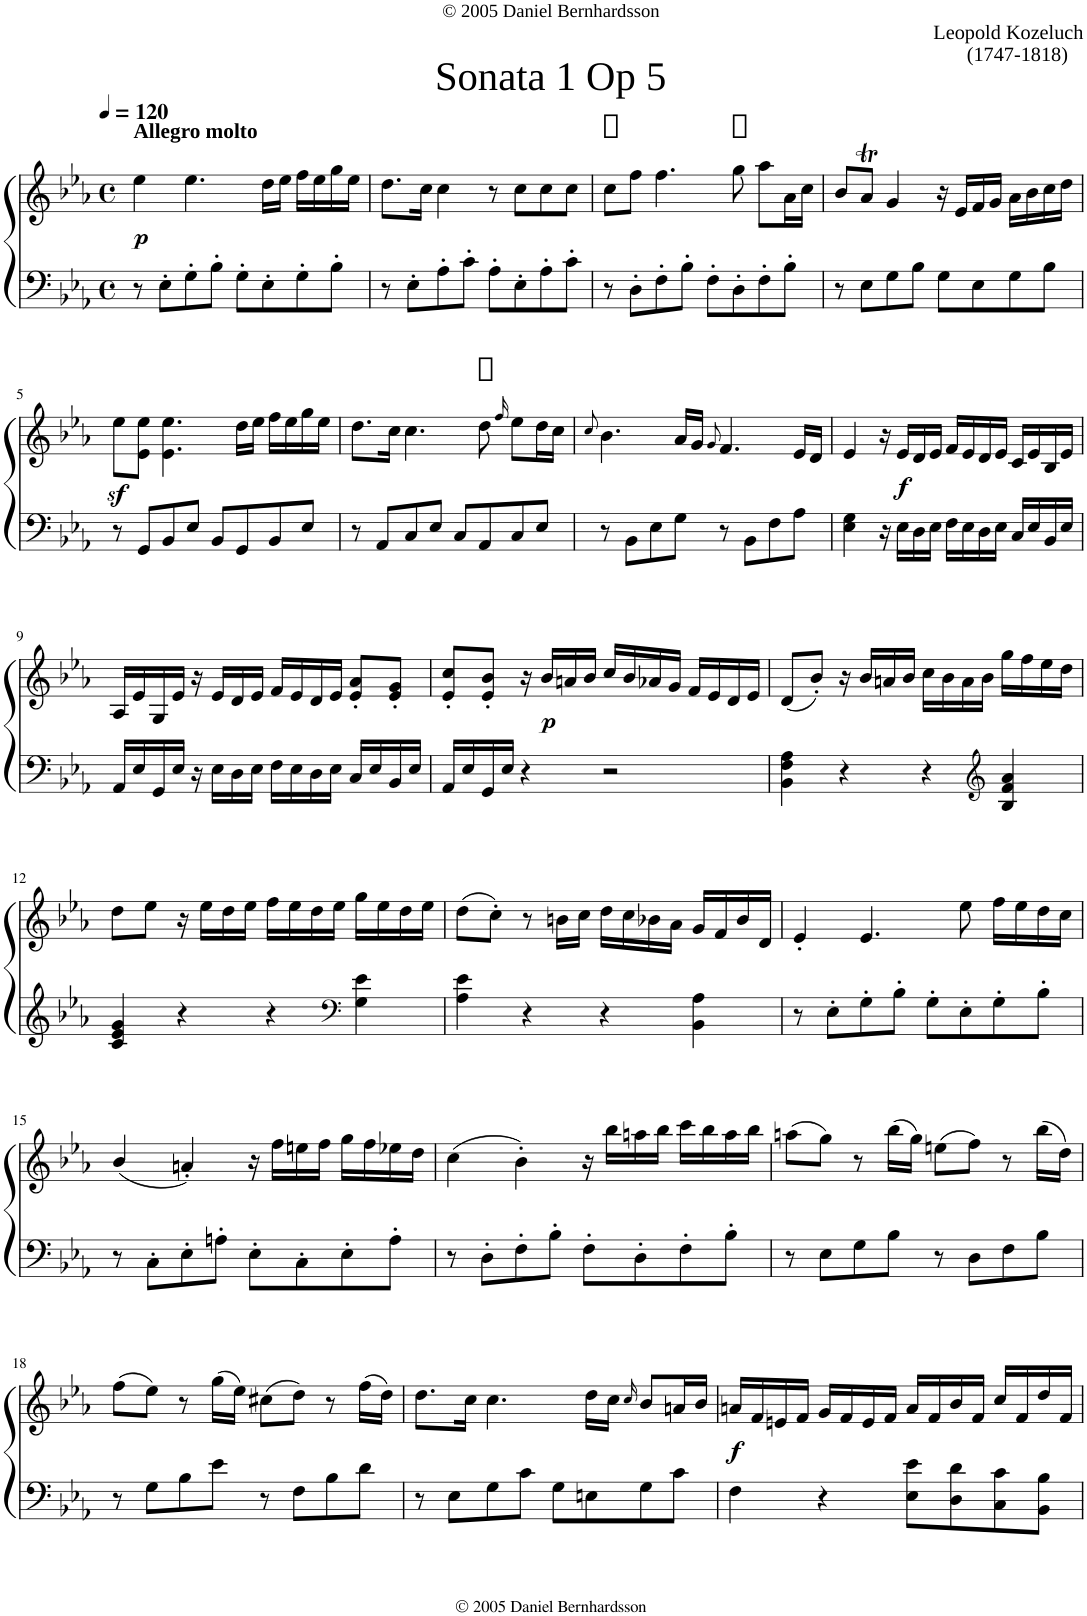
**kern	**kern	**dynam
*part1	*part1	*part1
*staff2	*staff1	*staff1/2
*I"Piano	*	*
*I'Pno.	*	*
*clefF4	*clefG2	*
*k[b-e-a-]	*k[b-e-a-]	*
*E-:	*E-:	*
*M4/4	*M4/4	*
*met(c)	*met(c)	*
*MM120	*MM120	*
=1	=1	=1
!	!LO:TX:a:B:t=Allegro molto	!
!	!	!LO:DY:b
8r	4ee-\	p
8E-'\L	.	.
8G'\	4.ee-\	.
8B-'\J	.	.
8G'\L	.	.
8E-'\	16dd\LL	.
.	16ee-\JJ	.
8G'\	16ff\LL	.
.	16ee-\	.
8B-'\J	16gg\	.
.	16ee-\JJ	.
=2	=2	=2
8r	8.dd\L	.
8E-'\L	.	.
.	16cc\Jk	.
8A-'\	4cc\	.
8c'\J	.	.
8A-'\L	8r	.
8E-'\	8cc\L	.
8A-'\	8cc\	.
8c'\J	8cc\J	.
=3	=3	=3
8r	8cc\L	.
8D'\L	8ff\J	.
8F'\	4.ff\	.
8B-'\J	.	.
8F'\L	.	.
8D'\	8gg\	.
8F'\	8aa-\L	.
8B-'\J	16a-\L	.
.	16cc\JJ	.
=4	=4	=4
8r	8b-/L	.
8E-\L	8a-T/J	.
8G\	4g/	.
8B-\J	.	.
8G\L	16r	.
.	16e-/LL	.
8E-\	16f/	.
.	16g/JJ	.
8G\	16a-\LL	.
.	16b-\	.
8B-\J	16cc\	.
.	16dd\JJ	.
!!LO:LB:g=z
=5	=5	=5
8r	8ee-z<\L	.
8GG/L	8e-\ 8ee-\J	.
8BB-/	4.e-\ 4.ee-\	.
8E-/J	.	.
8BB-/L	.	.
8GG/	16dd\LL	.
.	16ee-\JJ	.
8BB-/	16ff\LL	.
.	16ee-\	.
8E-/J	16gg\	.
.	16ee-\JJ	.
=6	=6	=6
8r	8.dd\L	.
8AA-/L	.	.
.	16cc\Jk	.
8C/	4.cc\	.
8E-/J	.	.
8C/L	.	.
8AA-/	8dd\	.
.	16qff/	.
8C/	8ee-\L	.
8E-/J	16dd\L	.
.	16cc\JJ	.
=7	=7	=7
.	8qcc/	.
8r	4.b-\	.
8BB-\L	.	.
8E-\	.	.
8G\J	16a-/LL	.
.	16g/JJ	.
.	8qg/	.
8r	4.f/	.
8BB-\L	.	.
8F\	.	.
8A-\J	16e-/LL	.
.	16d/JJ	.
=8	=8	=8
4E-\ 4G\	4e-/	.
16r	16r	.
!	!	!LO:DY:b
16E-\LL	16e-/LL	f
16D\	16d/	.
16E-\JJ	16e-/JJ	.
16F\LL	16f/LL	.
16E-\	16e-/	.
16D\	16d/	.
16E-\JJ	16e-/JJ	.
16C/LL	16c/LL	.
16E-/	16e-/	.
16BB-/	16B-/	.
16E-/JJ	16e-/JJ	.
!!LO:LB:g=z
=9	=9	=9
16AA-/LL	16A-/LL	.
16E-/	16e-/	.
16GG/	16G/	.
16E-/JJ	16e-/JJ	.
16r	16r	.
16E-\LL	16e-/LL	.
16D\	16d/	.
16E-\JJ	16e-/JJ	.
16F\LL	16f/LL	.
16E-\	16e-/	.
16D\	16d/	.
16E-\JJ	16e-/JJ	.
16C/LL	8e-/' 8a-/'L	.
16E-/	.	.
16BB-/	8e-/' 8g/'J	.
16E-/JJ	.	.
=10	=10	=10
16AA-/LL	8e-/' 8cc/'L	.
16E-/	.	.
16GG/	8e-/' 8b-/'J	.
16E-/JJ	.	.
4r	16r	.
!	!	!LO:DY:b
.	16b-/LL	p
.	16an/	.
.	16b-/JJ	.
2r	16cc/LL	.
.	16b-/	.
.	16a-X/	.
.	16g/JJ	.
.	16f/LL	.
.	16e-/	.
.	16d/	.
.	16e-/JJ	.
=11	=11	=11
4BB-\ 4F\ 4A-\	(8d/L	.
.	8b-'/J)	.
4r	16r	.
.	16b-/LL	.
.	16an/	.
.	16b-/JJ	.
4r	16cc\LL	.
.	16b-\	.
.	16a\	.
.	16b-\JJ	.
*clefG2	*	*
4B-/ 4f/ 4a-/	16gg\LL	.
.	16ff\	.
.	16ee-\	.
.	16dd\JJ	.
!!LO:LB:g=z
=12	=12	=12
4c/ 4e-/ 4g/	8dd\L	.
.	8ee-\J	.
4r	16r	.
.	16ee-\LL	.
.	16dd\	.
.	16ee-\JJ	.
4r	16ff\LL	.
.	16ee-\	.
.	16dd\	.
.	16ee-\JJ	.
*clefF4	*	*
4G\ 4e-\	16gg\LL	.
.	16ee-\	.
.	16dd\	.
.	16ee-\JJ	.
=13	=13	=13
4A-\ 4e-\	(8dd\L	.
.	8cc'\J)	.
4r	8r	.
.	16bn\LL	.
.	16cc\JJ	.
4r	16dd\LL	.
.	16cc\	.
.	16b-X\	.
.	16a-\JJ	.
4BB-\ 4A-\	16g/LL	.
.	16f/	.
.	16b-/	.
.	16d/JJ	.
=14	=14	=14
8r	4e-'/	.
8E-'\L	.	.
8G'\	4.e-/	.
8B-'\J	.	.
8G'\L	.	.
8E-'\	8ee-\	.
8G'\	16ff\LL	.
.	16ee-\	.
8B-'\J	16dd\	.
.	16cc\JJ	.
!!LO:LB:g=z
=15	=15	=15
8r	(4b-/	.
8C'\L	.	.
8E-'\	4an'/)	.
8An'\J	.	.
8E-'\L	16r	.
.	16ff\LL	.
8C'\	16een\	.
.	16ff\JJ	.
8E-'\	16gg\LL	.
.	16ff\	.
8A'\J	16ee-X\	.
.	16dd\JJ	.
=16	=16	=16
8r	(4cc\	.
8D'\L	.	.
8F'\	4b-'\)	.
8B-'\J	.	.
8F'\L	16r	.
.	16bb-\LL	.
8D'\	16aan\	.
.	16bb-\JJ	.
8F'\	16ccc\LL	.
.	16bb-\	.
8B-'\J	16aa\	.
.	16bb-\JJ	.
=17	=17	=17
8r	(8aan\L	.
8E-\L	8gg\J)	.
8G\	8r	.
8B-\J	(16bb-\LL	.
.	16gg\JJ)	.
8r	(8een\L	.
8D\L	8ff\J)	.
8F\	8r	.
8B-\J	(16bb-\LL	.
.	16dd\JJ)	.
!!LO:LB:g=z
=18	=18	=18
8r	(8ff\L	.
8G\L	8ee-\J)	.
8B-\	8r	.
8e-\J	(16gg\LL	.
.	16ee-\JJ)	.
8r	(8cc#X\L	.
8F\L	8dd\J)	.
8B-\	8r	.
8d\J	(16ff\LL	.
.	16dd\JJ)	.
=19	=19	=19
8r	8.dd\L	.
8E-\L	.	.
.	16cc\Jk	.
8G\	4.cc\	.
8c\J	.	.
8G\L	.	.
8En\	16dd\LL	.
.	16cc\JJ	.
.	16qcc/	.
8G\	8b-/L	.
8c\J	16an/L	.
.	16b-/JJ	.
=20	=20	=20
!	!	!LO:DY:b
4F\	16an/LL	f
.	16f/	.
.	16en/	.
.	16f/JJ	.
4r	16g/LL	.
.	16f/	.
.	16e/	.
.	16f/JJ	.
8E-\ 8e-\L	16a/LL	.
.	16f/	.
8D\ 8d\	16b-/	.
.	16f/JJ	.
8C\ 8c\	16cc/LL	.
.	16f/	.
8BB-\ 8B-\J	16dd/	.
.	16f/JJ	.
=	=	=
*-	*-	*-
